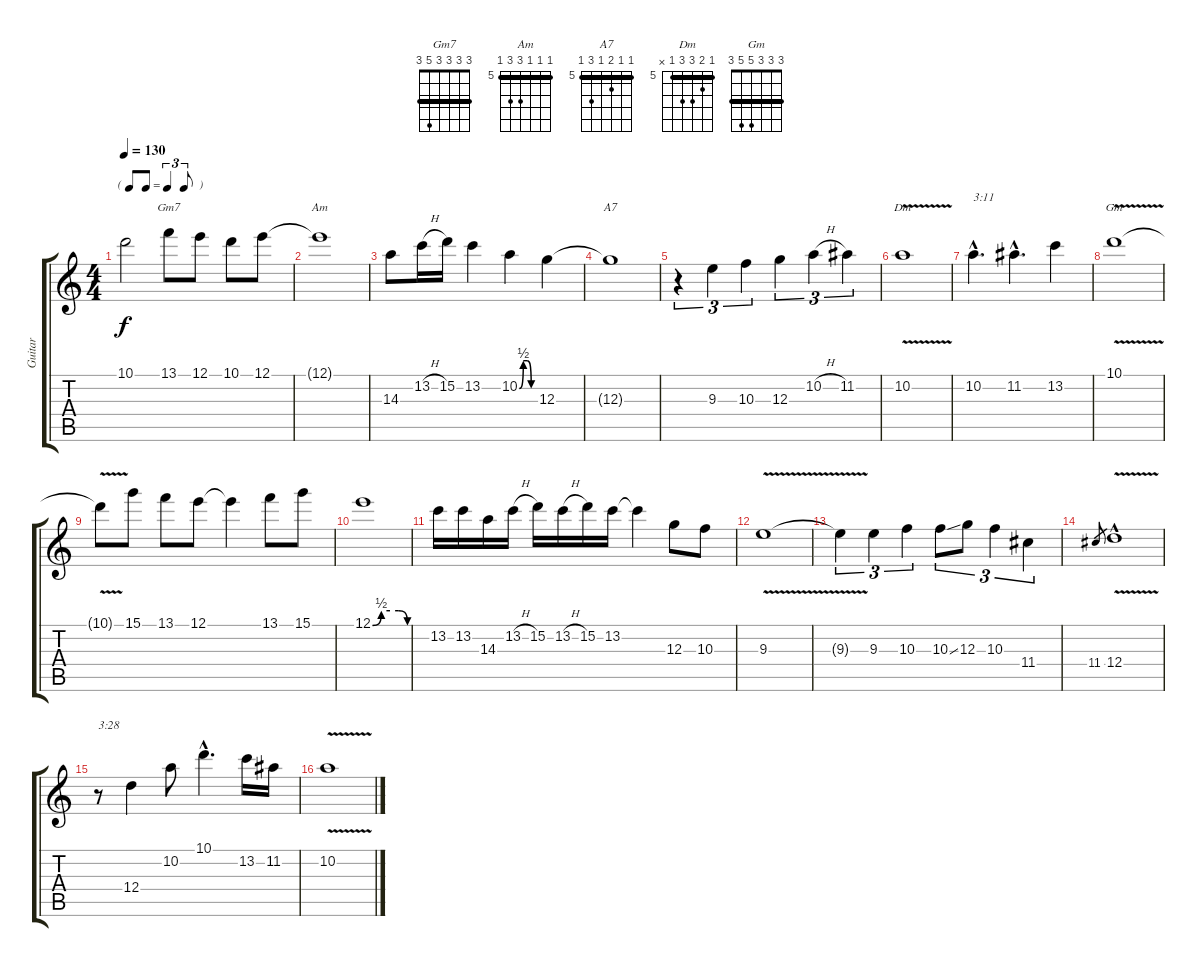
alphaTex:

\track ("Guitar" "Guitar") {instrument electricguitarjazz}
\staff {score tabs}
\tuning (E4 B3 G3 D3 A2 E2) {hide}
\chord ("Gm7" 3 3 3 3 5 3) {barre 3}
\chord ("Am" 5 5 5 7 7 5) {firstfret 5 barre 5}
\chord ("A7" 5 5 6 5 7 5) {firstfret 5 barre 5}
\chord ("Dm" 5 6 7 7 5 x) {firstfret 5 barre 5}
\chord ("Gm" 3 3 3 5 5 3) {barre 3}
\ts (4 4)
\tf triplet8th
\tempo 130
\clef g2
\ks c
10.1{t}.2{dy f} 13.1.8{ch "Gm7"} 12.1.8 10.1.8 12.1.8 |
12.1{t}.1{ch "Am"} |
14.3.8 13.2{h}.16 15.2.16 13.2.4 10.2{be (custom 0 0 15 2 30 2 45 0 60 0)}.4 12.3.4 |
12.3{t}.1{ch "A7"} |
r.4{tu (3 2)} 9.3.4{tu (3 2)} 10.3.4{tu (3 2)} 12.3.4{tu (3 2)} 10.2{h}.4{tu (3 2)} 11.2.4{tu (3 2)} |
10.2{v}.1{ch "Dm"} |
10.2{hac}.4{d txt "3:11"} 11.2{hac}.4{d} 13.2.4 |
10.1{v}.1{ch "Gm"} |
10.1{t}.8 15.1.8 13.1.8 12.1.8 12.1{t}.4 13.1.8 15.1.8 |
12.1{be (custom 0 0 15 2 30 2 45 2 60 0)}.1 |
13.2.16 13.2.16 14.3.16 13.2{h}.16 15.2.16 13.2{h}.16 15.2.16 13.2.16 13.2{t}.4 12.3.8 10.3.8 |
9.3{v}.1 |
9.3{t}.4{tu (3 2)} 9.3.4{tu (3 2)} 10.3.4{tu (3 2)} 10.3{ss}.8{tu (3 2)} 12.3.8{tu (3 2)} 10.3.4{tu (3 2)} 11.4.4{tu (3 2)} |
11.4.8{gr} 12.4{v hac}.1 |
r.8{txt "3:28"} 12.4.4 10.2.8 10.1{hac}.4{d} 13.2.16 11.2.16 |
10.2{v}.1
